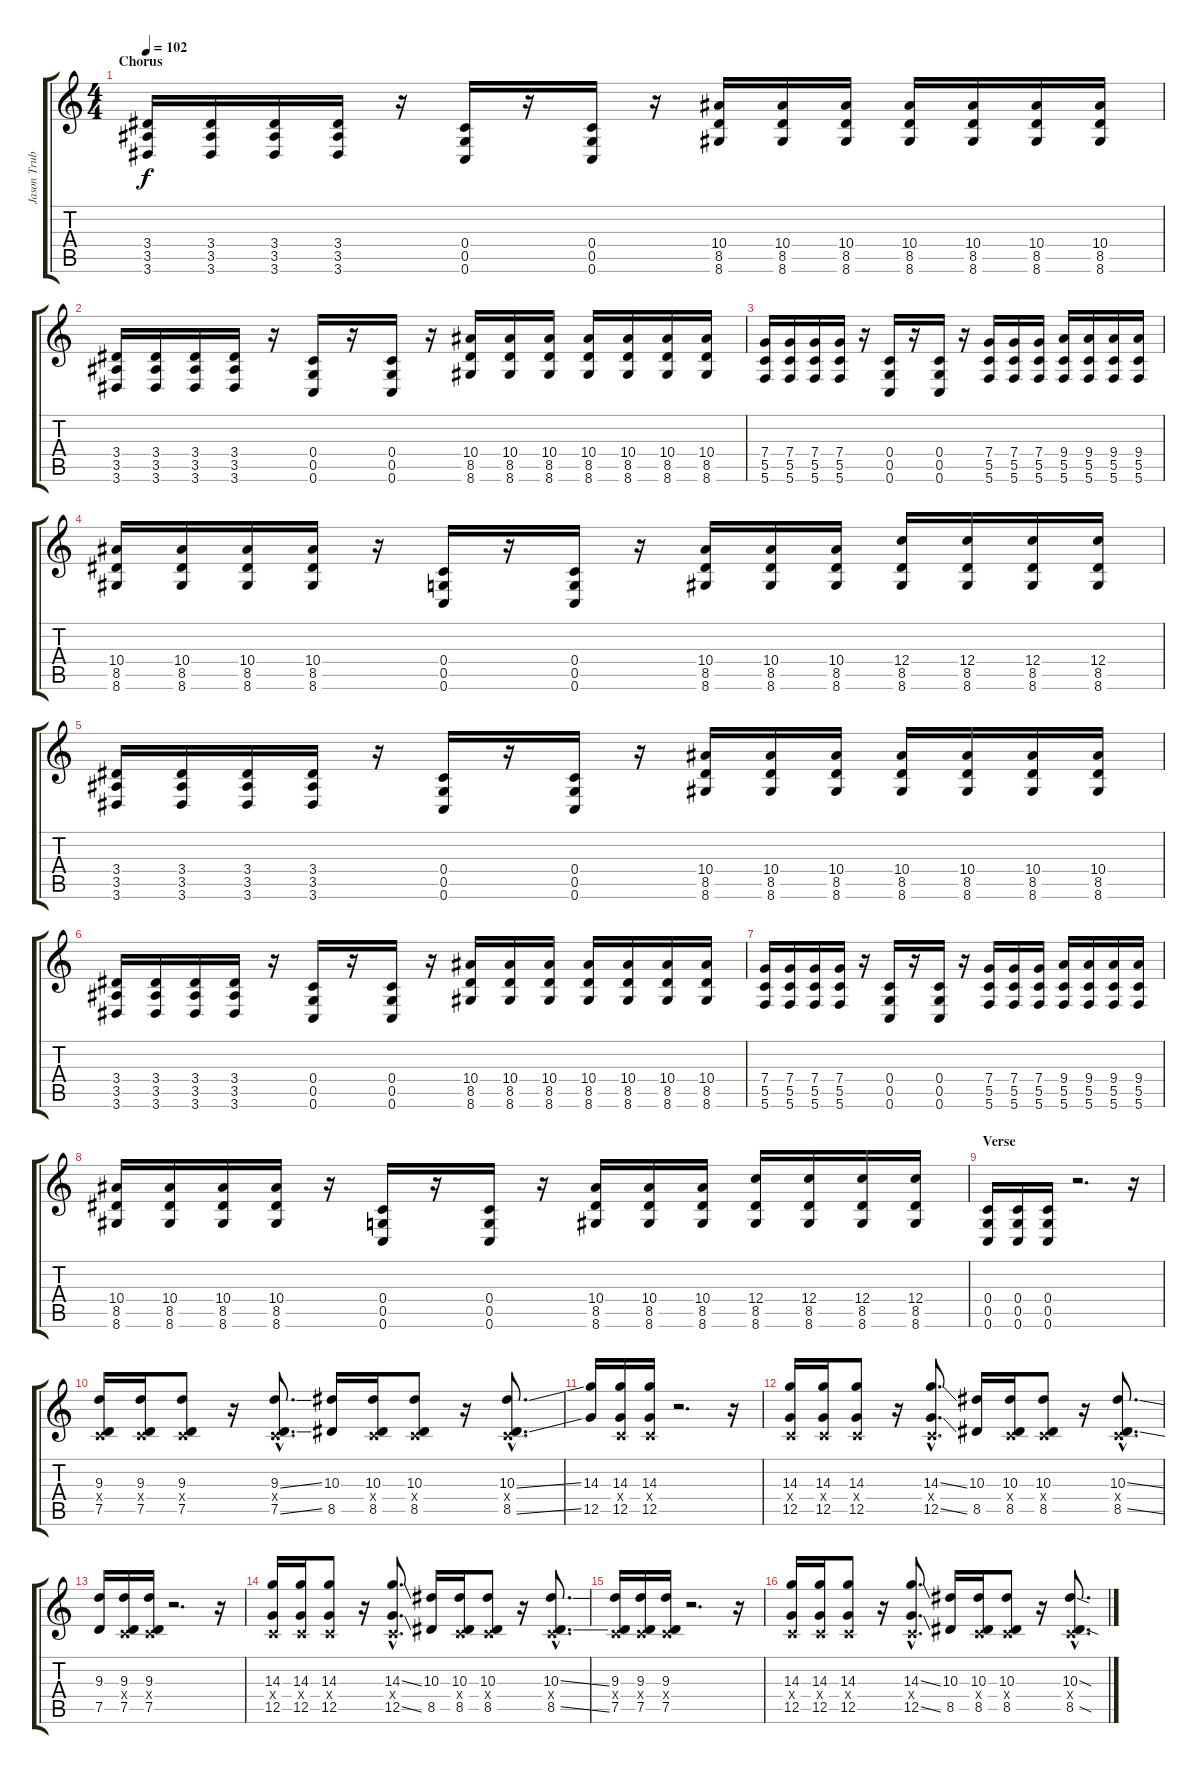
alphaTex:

\track ("Jason Trubi - Distortion Guitar" "Jason Trub") {instrument distortionguitar}
\staff {score tabs}
\tuning (D4 A3 F3 C3 G2 C2) {hide}
\ts (4 4)
\section ("" "Chorus")
\tempo 102
\clef g2
\ks c
(3.4 3.5 3.6).16{dy f} (3.4 3.5 3.6).16 (3.4 3.5 3.6).16 (3.4 3.5 3.6).16 r.16 (0.4 0.5 0.6).16 r.16 (0.4 0.5 0.6).16 r.16 (10.4 8.5 8.6).16 (10.4 8.5 8.6).16 (10.4 8.5 8.6).16 (10.4 8.5 8.6).16 (10.4 8.5 8.6).16 (10.4 8.5 8.6).16 (10.4 8.5 8.6).16 |
(3.4 3.5 3.6).16 (3.4 3.5 3.6).16 (3.4 3.5 3.6).16 (3.4 3.5 3.6).16 r.16 (0.4 0.5 0.6).16 r.16 (0.4 0.5 0.6).16 r.16 (10.4 8.5 8.6).16 (10.4 8.5 8.6).16 (10.4 8.5 8.6).16 (10.4 8.5 8.6).16 (10.4 8.5 8.6).16 (10.4 8.5 8.6).16 (10.4 8.5 8.6).16 |
(7.4 5.5 5.6).16 (7.4 5.5 5.6).16 (7.4 5.5 5.6).16 (7.4 5.5 5.6).16 r.16 (0.4 0.5 0.6).16 r.16 (0.4 0.5 0.6).16 r.16 (7.4 5.5 5.6).16 (7.4 5.5 5.6).16 (7.4 5.5 5.6).16 (9.4 5.5 5.6).16 (9.4 5.5 5.6).16 (9.4 5.5 5.6).16 (9.4 5.5 5.6).16 |
(10.4 8.5 8.6).16 (10.4 8.5 8.6).16 (10.4 8.5 8.6).16 (10.4 8.5 8.6).16 r.16 (0.4 0.5 0.6).16 r.16 (0.4 0.5 0.6).16 r.16 (10.4 8.5 8.6).16 (10.4 8.5 8.6).16 (10.4 8.5 8.6).16 (12.4 8.5 8.6).16 (12.4 8.5 8.6).16 (12.4 8.5 8.6).16 (12.4 8.5 8.6).16 |
(3.4 3.5 3.6).16 (3.4 3.5 3.6).16 (3.4 3.5 3.6).16 (3.4 3.5 3.6).16 r.16 (0.4 0.5 0.6).16 r.16 (0.4 0.5 0.6).16 r.16 (10.4 8.5 8.6).16 (10.4 8.5 8.6).16 (10.4 8.5 8.6).16 (10.4 8.5 8.6).16 (10.4 8.5 8.6).16 (10.4 8.5 8.6).16 (10.4 8.5 8.6).16 |
(3.4 3.5 3.6).16 (3.4 3.5 3.6).16 (3.4 3.5 3.6).16 (3.4 3.5 3.6).16 r.16 (0.4 0.5 0.6).16 r.16 (0.4 0.5 0.6).16 r.16 (10.4 8.5 8.6).16 (10.4 8.5 8.6).16 (10.4 8.5 8.6).16 (10.4 8.5 8.6).16 (10.4 8.5 8.6).16 (10.4 8.5 8.6).16 (10.4 8.5 8.6).16 |
(7.4 5.5 5.6).16 (7.4 5.5 5.6).16 (7.4 5.5 5.6).16 (7.4 5.5 5.6).16 r.16 (0.4 0.5 0.6).16 r.16 (0.4 0.5 0.6).16 r.16 (7.4 5.5 5.6).16 (7.4 5.5 5.6).16 (7.4 5.5 5.6).16 (9.4 5.5 5.6).16 (9.4 5.5 5.6).16 (9.4 5.5 5.6).16 (9.4 5.5 5.6).16 |
(10.4 8.5 8.6).16 (10.4 8.5 8.6).16 (10.4 8.5 8.6).16 (10.4 8.5 8.6).16 r.16 (0.4 0.5 0.6).16 r.16 (0.4 0.5 0.6).16 r.16 (10.4 8.5 8.6).16 (10.4 8.5 8.6).16 (10.4 8.5 8.6).16 (12.4 8.5 8.6).16 (12.4 8.5 8.6).16 (12.4 8.5 8.6).16 (12.4 8.5 8.6).16 |
\section ("" "Verse")
(0.4 0.5 0.6).16 (0.4 0.5 0.6).16 (0.4 0.5 0.6).16 r.2{d} r.16 |
(9.3 0.4{x} 7.5).16 (9.3 0.4{x} 7.5).16 (9.3 0.4{x} 7.5).8 r.16 (9.3{ss hac} 0.4{hac x} 7.5{ss hac}).8{d} (10.3 8.5).16 (10.3 0.4{x} 8.5).16 (10.3 0.4{x} 8.5).8 r.16 (10.3{ss hac} 0.4{hac x} 8.5{ss hac}).8{d} |
(14.3 12.5).16 (14.3 0.4{x} 12.5).16 (14.3 0.4{x} 12.5).16 r.2{d} r.16 |
(14.3 0.4{x} 12.5).16 (14.3 0.4{x} 12.5).16 (14.3 0.4{x} 12.5).8 r.16 (14.3{ss hac} 0.4{hac x} 12.5{ss hac}).8{d} (10.3 8.5).16 (10.3 0.4{x} 8.5).16 (10.3 0.4{x} 8.5).8 r.16 (10.3{ss hac} 0.4{hac x} 8.5{ss hac}).8{d} |
(9.3 7.5).16 (9.3 0.4{x} 7.5).16 (9.3 0.4{x} 7.5).16 r.2{d} r.16 |
(14.3 0.4{x} 12.5).16 (14.3 0.4{x} 12.5).16 (14.3 0.4{x} 12.5).8 r.16 (14.3{ss hac} 0.4{hac x} 12.5{ss hac}).8{d} (10.3 8.5).16 (10.3 0.4{x} 8.5).16 (10.3 0.4{x} 8.5).8 r.16 (10.3{ss hac} 0.4{hac x} 8.5{ss hac}).8{d} |
(9.3 0.4{x} 7.5).16 (9.3 0.4{x} 7.5).16 (9.3 0.4{x} 7.5).16 r.2{d} r.16 |
(14.3 0.4{x} 12.5).16 (14.3 0.4{x} 12.5).16 (14.3 0.4{x} 12.5).8 r.16 (14.3{ss hac} 0.4{hac x} 12.5{ss hac}).8{d} (10.3 8.5).16 (10.3 0.4{x} 8.5).16 (10.3 0.4{x} 8.5).8 r.16 (10.3{sod hac} 0.4{hac x} 8.5{sod hac}).8{d}
